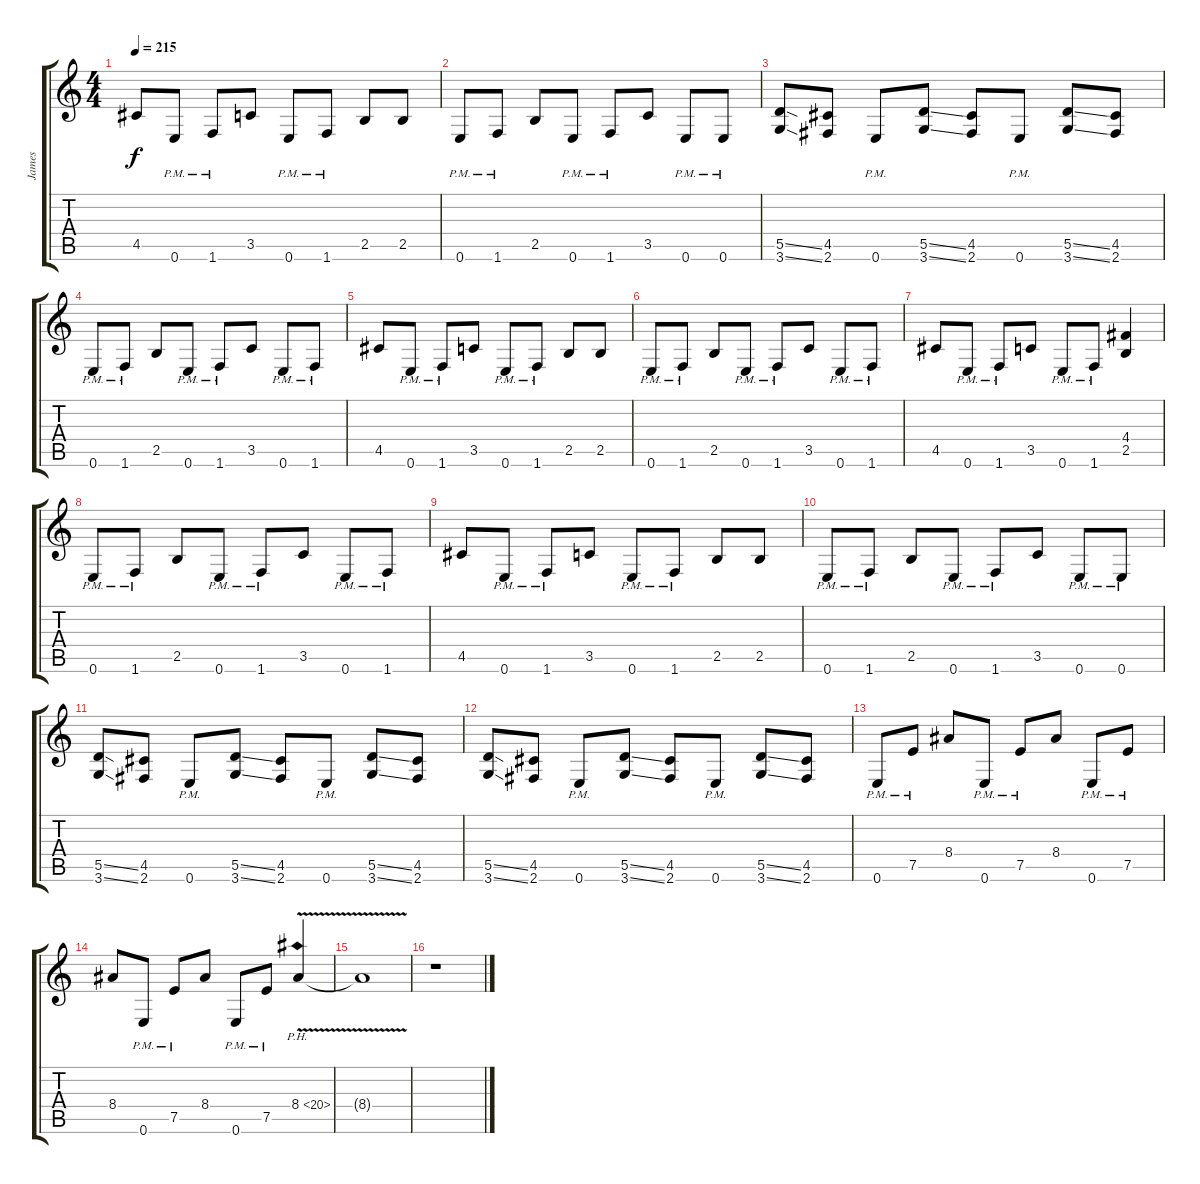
\track ("James" "James") {instrument overdrivenguitar}
\staff {score tabs}
\tuning (E4 B3 G3 D3 A2 E2) {hide}
\ts (4 4)
\tempo 215
\clef g2
\ks c
4.5.8{dy f} 0.6{pm}.8 1.6{pm}.8 3.5.8 0.6{pm}.8 1.6{pm}.8 2.5.8 2.5.8 |
0.6{pm}.8 1.6{pm}.8 2.5.8 0.6{pm}.8 1.6{pm}.8 3.5.8 0.6{pm}.8 0.6{pm}.8 |
(5.5{ss} 3.6{ss}).8 (4.5 2.6).8 0.6{pm}.8 (5.5{ss} 3.6{ss}).8 (4.5 2.6).8 0.6{pm}.8 (5.5{ss} 3.6{ss}).8 (4.5 2.6).8 |
0.6{pm}.8 1.6{pm}.8 2.5.8 0.6{pm}.8 1.6{pm}.8 3.5.8 0.6{pm}.8 1.6{pm}.8 |
4.5.8 0.6{pm}.8 1.6{pm}.8 3.5.8 0.6{pm}.8 1.6{pm}.8 2.5.8 2.5.8 |
0.6{pm}.8 1.6{pm}.8 2.5.8 0.6{pm}.8 1.6{pm}.8 3.5.8 0.6{pm}.8 1.6{pm}.8 |
4.5.8 0.6{pm}.8 1.6{pm}.8 3.5.8 0.6{pm}.8 1.6{pm}.8 (4.4 2.5).4 |
0.6{pm}.8 1.6{pm}.8 2.5.8 0.6{pm}.8 1.6{pm}.8 3.5.8 0.6{pm}.8 1.6{pm}.8 |
4.5.8 0.6{pm}.8 1.6{pm}.8 3.5.8 0.6{pm}.8 1.6{pm}.8 2.5.8 2.5.8 |
0.6{pm}.8 1.6{pm}.8 2.5.8 0.6{pm}.8 1.6{pm}.8 3.5.8 0.6{pm}.8 0.6{pm}.8 |
(5.5{ss} 3.6{ss}).8 (4.5 2.6).8 0.6{pm}.8 (5.5{ss} 3.6{ss}).8 (4.5 2.6).8 0.6{pm}.8 (5.5{ss} 3.6{ss}).8 (4.5 2.6).8 |
(5.5{ss} 3.6{ss}).8 (4.5 2.6).8 0.6{pm}.8 (5.5{ss} 3.6{ss}).8 (4.5 2.6).8 0.6{pm}.8 (5.5{ss} 3.6{ss}).8 (4.5 2.6).8 |
0.6{pm}.8 7.5{pm}.8 8.4.8 0.6{pm}.8 7.5{pm}.8 8.4.8 0.6{pm}.8 7.5{pm}.8 |
8.4.8 0.6{pm}.8 7.5{pm}.8 8.4.8 0.6{pm}.8 7.5{pm}.8 8.4{ph 12 v}.4 |
8.4{t}.1 |
r.1
